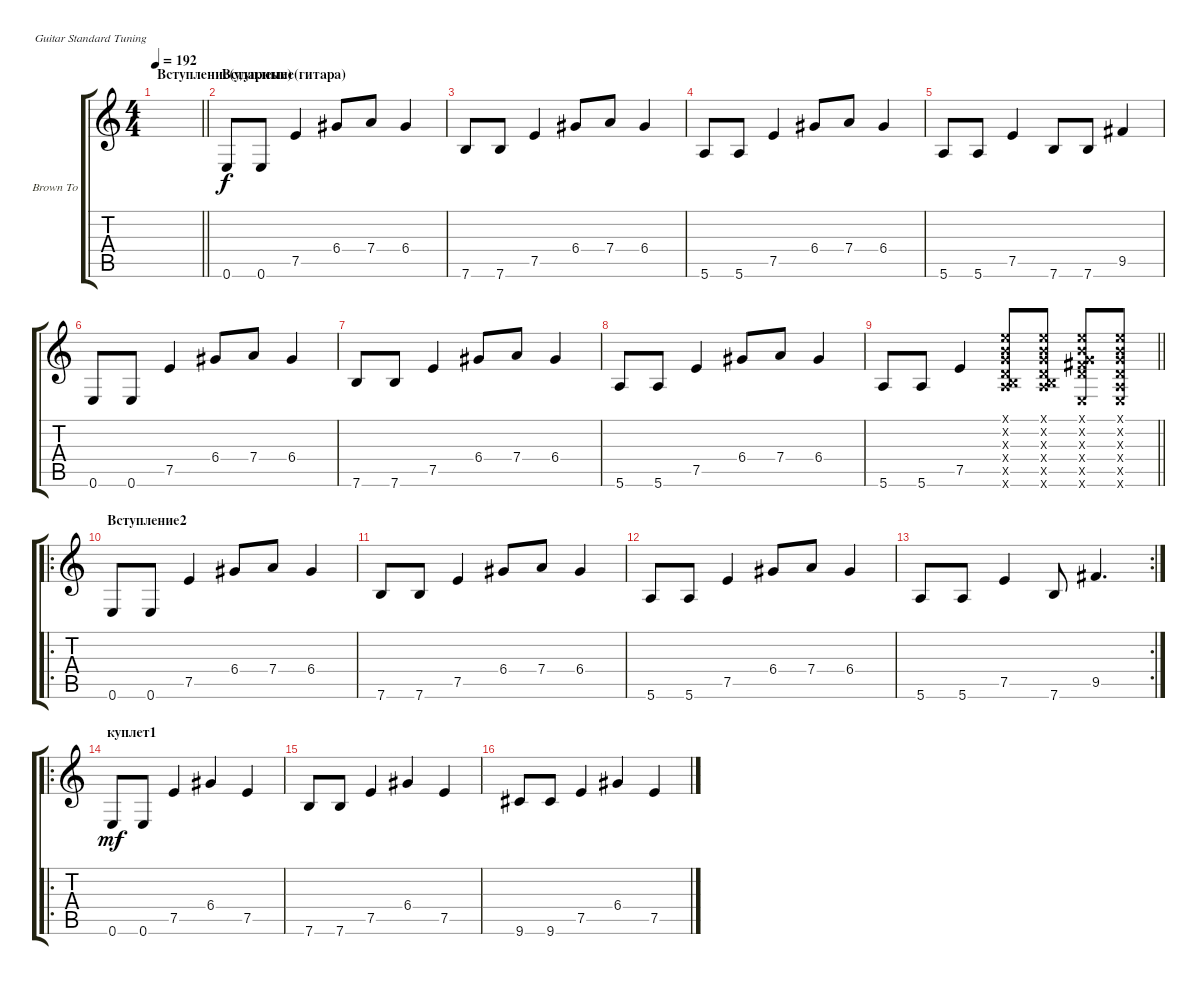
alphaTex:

\defaultSystemsLayout 4
\bracketExtendMode groupsimilarinstruments
\firstSystemTrackNameOrientation horizontal
\otherSystemsTrackNameOrientation horizontal
\track ("Tom Thacker" "Brown To") {instrument overdrivenguitar}
\staff {score tabs}
\tuning (E4 B3 G3 D3 A2 E2)
\ts (4 4)
\section ("" "Вступление(ударные)")
\tempo 192
\clef g2
\barLineRight lightlight
\ks c
|
\section ("" "Вступление(гитара)")
0.6.8 0.6.8 7.5.4 6.4.8 7.4.8 6.4.4 |
7.6.8 7.6.8 7.5.4 6.4.8 7.4.8 6.4.4 |
5.6.8 5.6.8 7.5.4 6.4.8 7.4.8 6.4.4 |
5.6.8 5.6.8 7.5.4 7.6.8 7.6.8 9.5.4 |
0.6.8 0.6.8 7.5.4 6.4.8 7.4.8 6.4.4 |
7.6.8 7.6.8 7.5.4 6.4.8 7.4.8 6.4.4 |
5.6.8 5.6.8 7.5.4 6.4.8 7.4.8 6.4.4 |
\barLineRight lightlight
5.6.8 5.6.8 7.5.4 (0.1{x} 0.2{x} 0.3{x} 0.4{x} 0.5{x} 7.6{x}).8 (0.1{x} 0.2{x} 0.3{x} 0.4{x} 0.5{x} 7.6{x}).8 (0.1{x} 0.2{x} 0.3{x} 0.4{x} 9.5{x} 0.6{x}).8 (0.1{x} 0.2{x} 0.3{x} 0.4{x} 0.5{x} 0.6{x}).8 |
\ro
\section ("" "Вступление2")
0.6.8 0.6.8 7.5.4 6.4.8 7.4.8 6.4.4 |
7.6.8 7.6.8 7.5.4 6.4.8 7.4.8 6.4.4 |
5.6.8 5.6.8 7.5.4 6.4.8 7.4.8 6.4.4 |
\rc 2
5.6.8 5.6.8 7.5.4 7.6.8 9.5.4{d} |
\ro
\section ("" "куплет1")
0.6.8{dy mf} 0.6.8 7.5.4 6.4.4 7.5.4 |
7.6.8 7.6.8 7.5.4 6.4.4 7.5.4 |
9.6.8 9.6.8 7.5.4 6.4.4 7.5.4
